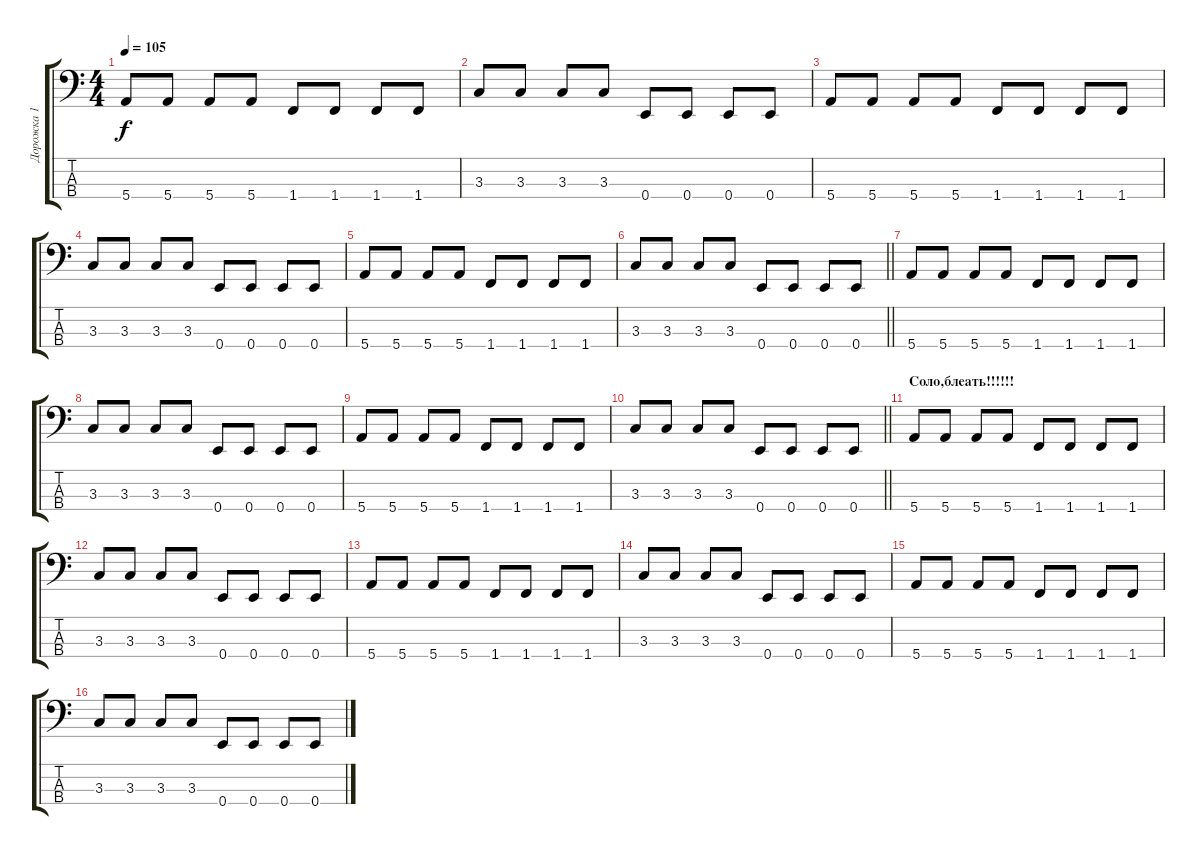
\track ("Дорожка 1" "Дорожка 1") {instrument electricbassfinger}
\staff {score tabs}
\tuning (G2 D2 A1 E1) {hide}
\ts (4 4)
\tempo 105
\clef f4
\ks c
5.4.8{dy f} 5.4.8 5.4.8 5.4.8 1.4.8 1.4.8 1.4.8 1.4.8 |
3.3.8 3.3.8 3.3.8 3.3.8 0.4.8 0.4.8 0.4.8 0.4.8 |
5.4.8 5.4.8 5.4.8 5.4.8 1.4.8 1.4.8 1.4.8 1.4.8 |
3.3.8 3.3.8 3.3.8 3.3.8 0.4.8 0.4.8 0.4.8 0.4.8 |
5.4.8 5.4.8 5.4.8 5.4.8 1.4.8 1.4.8 1.4.8 1.4.8 |
\barLineRight lightlight
3.3.8 3.3.8 3.3.8 3.3.8 0.4.8 0.4.8 0.4.8 0.4.8 |
\section ("" "")
5.4.8 5.4.8 5.4.8 5.4.8 1.4.8 1.4.8 1.4.8 1.4.8 |
3.3.8 3.3.8 3.3.8 3.3.8 0.4.8 0.4.8 0.4.8 0.4.8 |
5.4.8 5.4.8 5.4.8 5.4.8 1.4.8 1.4.8 1.4.8 1.4.8 |
\barLineRight lightlight
3.3.8 3.3.8 3.3.8 3.3.8 0.4.8 0.4.8 0.4.8 0.4.8 |
\section ("" "Соло,блеать!!!!!!")
5.4.8 5.4.8 5.4.8 5.4.8 1.4.8 1.4.8 1.4.8 1.4.8 |
3.3.8 3.3.8 3.3.8 3.3.8 0.4.8 0.4.8 0.4.8 0.4.8 |
5.4.8 5.4.8 5.4.8 5.4.8 1.4.8 1.4.8 1.4.8 1.4.8 |
3.3.8 3.3.8 3.3.8 3.3.8 0.4.8 0.4.8 0.4.8 0.4.8 |
5.4.8 5.4.8 5.4.8 5.4.8 1.4.8 1.4.8 1.4.8 1.4.8 |
3.3.8 3.3.8 3.3.8 3.3.8 0.4.8 0.4.8 0.4.8 0.4.8
